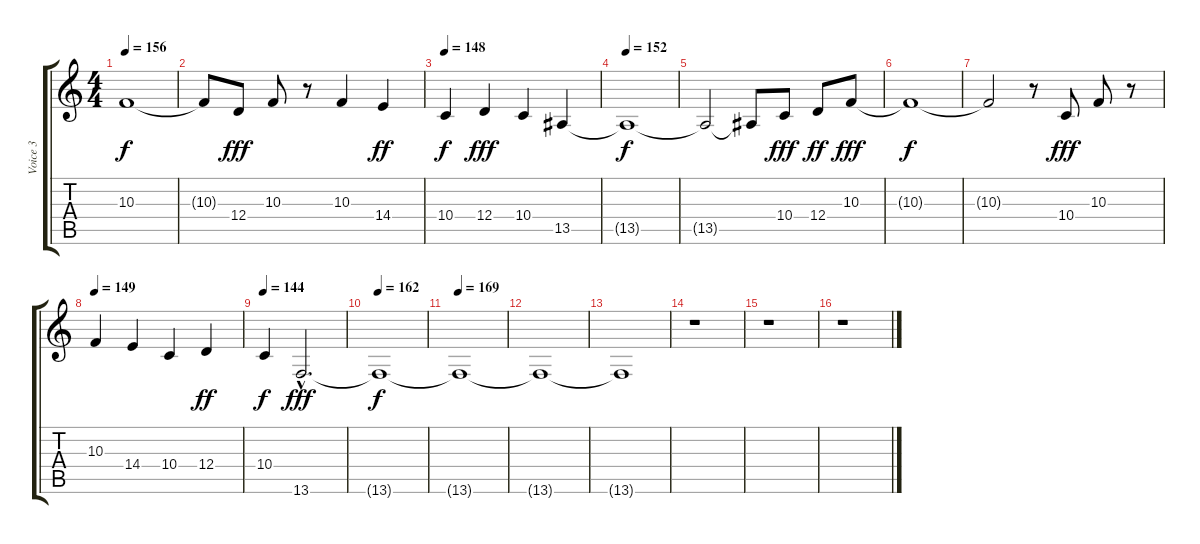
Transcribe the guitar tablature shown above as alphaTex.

\track ("Voice 3" "Voice 3") {instrument choiraahs}
\staff {score tabs}
\tuning (E4 B3 G3 D3 A2 E2) {hide}
\ts (4 4)
\tempo 156
\clef g2
\ks c
10.3{t}.1{dy f} |
10.3{t}.8 12.4.8{dy fff} 10.3.8 r.8 10.3.4 14.4.4{dy ff} |
\tempo 148
10.4.4{dy f} 12.4.4{dy fff} 10.4.4 13.5.4 |
\tempo 152
13.5{t}.1{dy f} |
13.5{t}.2 13.5{t}.8 10.4.8{dy fff} 12.4.8{dy ff} 10.3.8{dy fff} |
10.3{t}.1{dy f} |
10.3{t}.2 r.8 10.4.8{dy fff} 10.3.8 r.8 |
\tempo 149
10.3.4 14.4.4 10.4.4 12.4.4{dy ff} |
\tempo 144
10.4.4{dy f} 13.6{hac}.2{d dy fff} |
\tempo 162
13.6{t}.1{dy f} |
\tempo 169
13.6{t}.1 |
13.6{t}.1 |
13.6{t}.1 |
r.1 |
r.1 |
r.1
